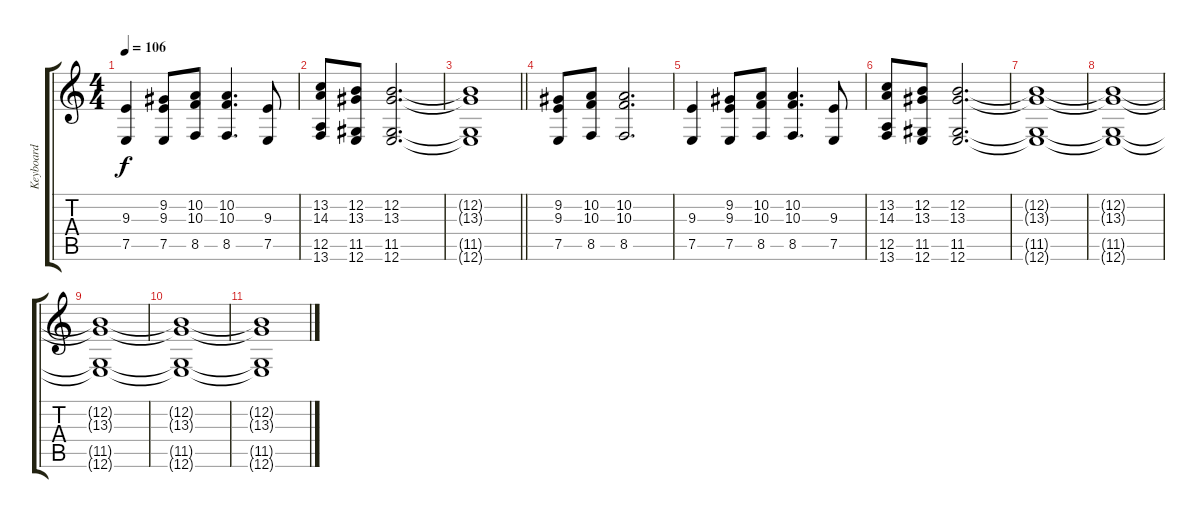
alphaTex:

\track ("Keyboard" "Keyboard") {instrument stringensemble1}
\staff {score tabs}
\tuning (E4 B3 G3 D3 A2 E2) {hide}
\ts (4 4)
\tempo 106
\clef g2
\ks c
(9.3 7.5).4{dy f} (9.2 9.3 7.5).8 (10.2 10.3 8.5).8 (10.2 10.3 8.5).4{d} (9.3 7.5).8 |
(13.2 14.3 12.5 13.6).8 (12.2 13.3 11.5 12.6).8 (12.2 13.3 11.5 12.6).2{d} |
\barLineRight lightlight
(12.2{t} 13.3{t} 11.5{t} 12.6{t}).1 |
(9.2 9.3 7.5).8 (10.2 10.3 8.5).8 (10.2 10.3 8.5).2{d} |
(9.3 7.5).4 (9.2 9.3 7.5).8 (10.2 10.3 8.5).8 (10.2 10.3 8.5).4{d} (9.3 7.5).8 |
(13.2 14.3 12.5 13.6).8 (12.2 13.3 11.5 12.6).8 (12.2 13.3 11.5 12.6).2{d instrument churchorgan} |
(12.2{t} 13.3{t} 11.5{t} 12.6{t}).1 |
(12.2{t} 13.3{t} 11.5{t} 12.6{t}).1 |
(12.2{t} 13.3{t} 11.5{t} 12.6{t}).1 |
(12.2{t} 13.3{t} 11.5{t} 12.6{t}).1 |
(12.2{t} 13.3{t} 11.5{t} 12.6{t}).1
